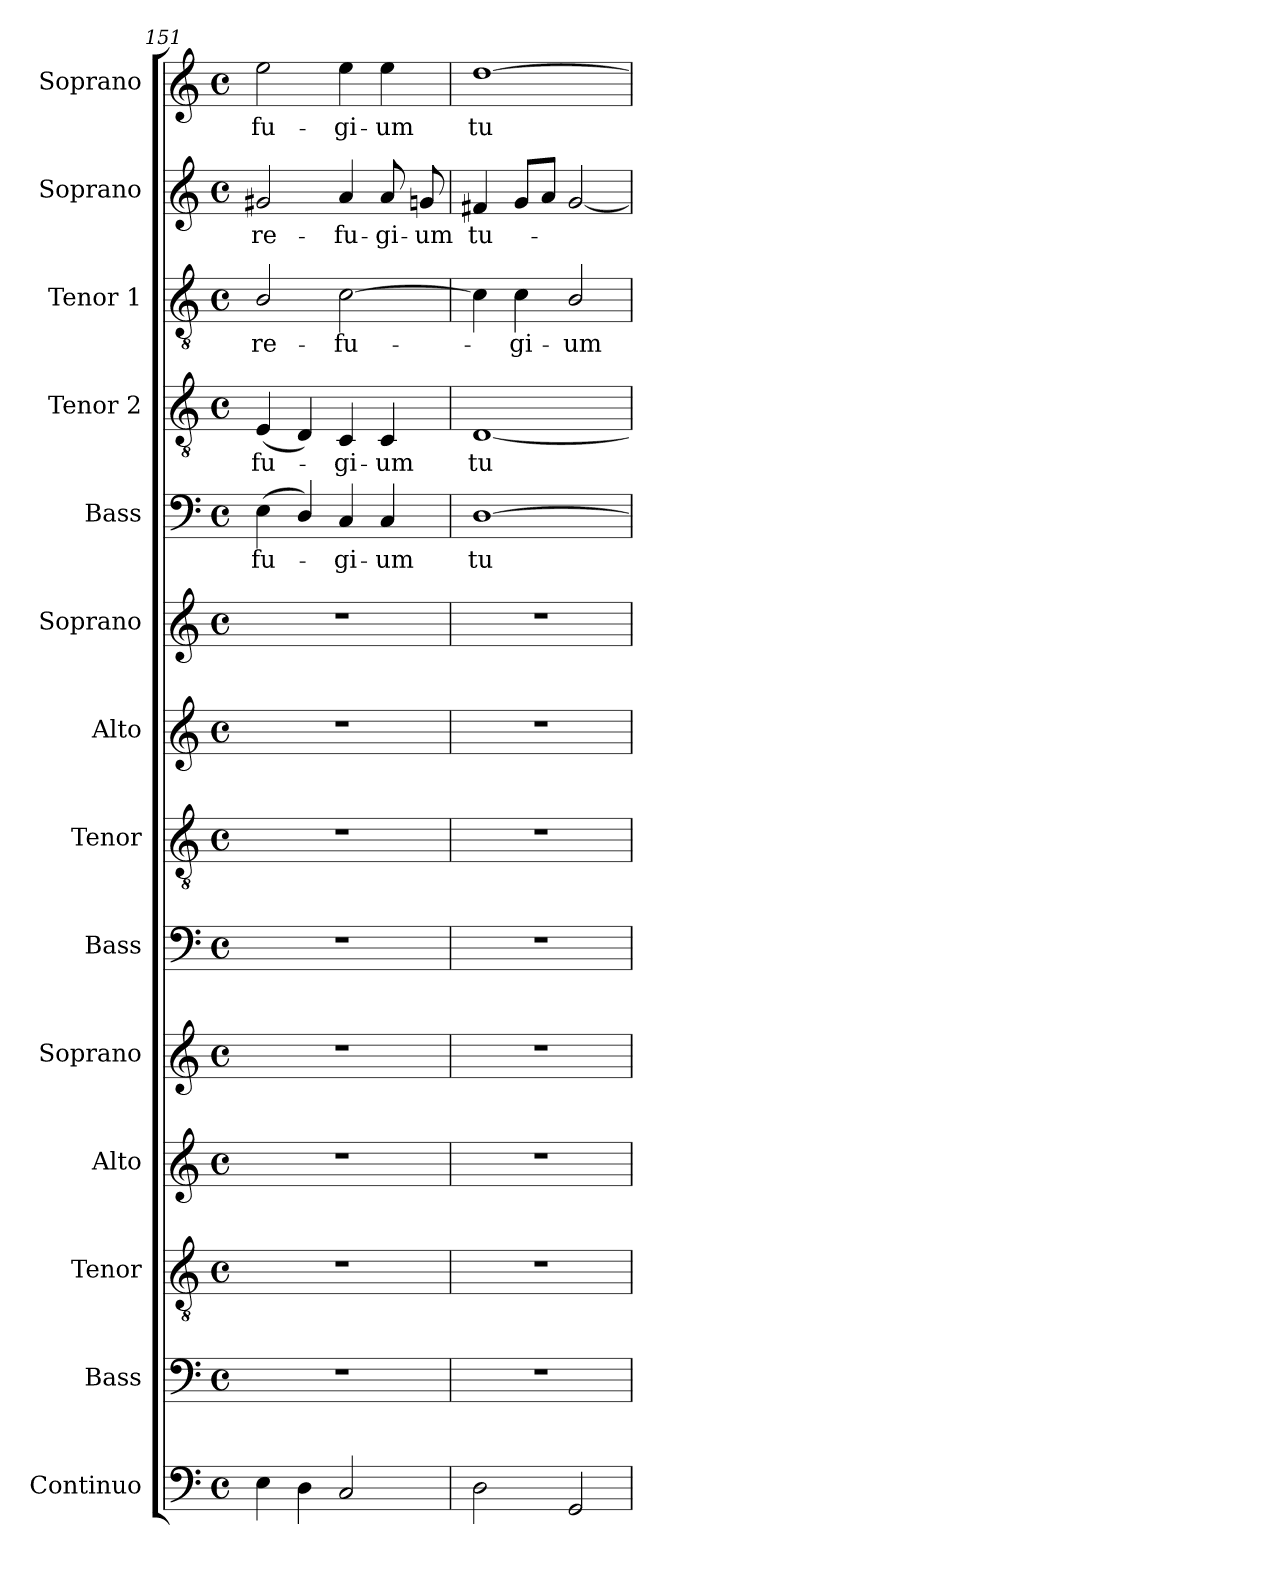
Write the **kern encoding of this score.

**kern	**kern	**kern	**kern	**kern	**kern	**kern	**kern	**kern	**kern	**text	**kern	**text	**kern	**text	**kern	**text	**kern	**text
*part14	*part13	*part12	*part11	*part10	*part9	*part8	*part7	*part6	*part5	*part5	*part4	*part4	*part3	*part3	*part2	*part2	*part1	*part1
*staff14	*staff13	*staff12	*staff11	*staff10	*staff9	*staff8	*staff7	*staff6	*staff5	*staff5	*staff4	*staff4	*staff3	*staff3	*staff2	*staff2	*staff1	*staff1
*I"Continuo	*I"Bass	*I"Tenor	*I"Alto	*I"Soprano	*I"Bass	*I"Tenor	*I"Alto	*I"Soprano	*I"Bass	*	*I"Tenor 2	*	*I"Tenor 1	*	*I"Soprano	*	*I"Soprano	*
*I'Cont.	*I'B.	*I'T.	*I'A.	*I'S.	*I'B.	*I'T.	*I'A.	*I'S.	*I'B.	*	*I'T2.	*	*I'T1.	*	*I'S.	*	*I'S.	*
*clefF4	*clefF4	*clefGv2	*clefG2	*clefG2	*clefF4	*clefGv2	*clefG2	*clefG2	*clefF4	*	*clefGv2	*	*clefGv2	*	*clefG2	*	*clefG2	*
*	*	*ITrd7c12	*	*	*	*ITrd7c12	*	*	*	*	*ITrd7c12	*	*ITrd7c12	*	*	*	*	*
*k[]	*k[]	*k[]	*k[]	*k[]	*k[]	*k[]	*k[]	*k[]	*k[]	*	*k[]	*	*k[]	*	*k[]	*	*k[]	*
*C:	*C:	*C:	*C:	*C:	*C:	*C:	*C:	*C:	*C:	*	*C:	*	*C:	*	*C:	*	*C:	*
*M4/4	*M4/4	*M4/4	*M4/4	*M4/4	*M4/4	*M4/4	*M4/4	*M4/4	*M4/4	*	*M4/4	*	*M4/4	*	*M4/4	*	*M4/4	*
*met(c)	*met(c)	*met(c)	*met(c)	*met(c)	*met(c)	*met(c)	*met(c)	*met(c)	*met(c)	*	*met(c)	*	*met(c)	*	*met(c)	*	*met(c)	*
=151	=151	=151	=151	=151	=151	=151	=151	=151	=151	=151	=151	=151	=151	=151	=151	=151	=151	=151
!	!	!	!	!	!	!	!	!	!	!LO:LY:b:color=#000000	!	!	!	!	!	!	!	!
!	!	!	!	!	!	!	!	!	!	!	!	!LO:LY:b:color=#000000	!	!	!	!	!	!
!	!	!	!	!	!	!	!	!	!	!	!	!	!	!LO:LY:b:color=#000000	!	!	!	!
!	!	!	!	!	!	!	!	!	!	!	!	!	!	!	!	!LO:LY:b:color=#000000	!	!
!	!	!	!	!	!	!	!	!	!	!	!	!	!	!	!	!	!	!LO:LY:b:color=#000000
4Ei\	1r	1r	1r	1r	1r	1r	1r	1r	(4Ei\	-fu-	(4EEi/	-fu-	2BBi/	re-	2g#Xi/	re-	2eei\	-fu-
4Di\	.	.	.	.	.	.	.	.	4Di/)	.	4DDi/)	.	.	.	.	.	.	.
!	!	!	!	!	!	!	!	!	!	!LO:LY:b:color=#000000	!	!	!	!	!	!	!	!
!	!	!	!	!	!	!	!	!	!	!	!	!LO:LY:b:color=#000000	!	!	!	!	!	!
!	!	!	!	!	!	!	!	!	!	!	!	!	!	!LO:LY:b:color=#000000	!	!	!	!
!	!	!	!	!	!	!	!	!	!	!	!	!	!	!	!	!LO:LY:b:color=#000000	!	!
!	!	!	!	!	!	!	!	!	!	!	!	!	!	!	!	!	!	!LO:LY:b:color=#000000
2Ci/	.	.	.	.	.	.	.	.	4Ci/	-gi-	4CCi/	-gi-	[2Ci\	-fu-	4ai/	-fu-	4eei\	-gi-
!	!	!	!	!	!	!	!	!	!	!LO:LY:b:color=#000000	!	!	!	!	!	!	!	!
!	!	!	!	!	!	!	!	!	!	!	!	!LO:LY:b:color=#000000	!	!	!	!	!	!
!	!	!	!	!	!	!	!	!	!	!	!	!	!	!	!	!LO:LY:b:color=#000000	!	!
!	!	!	!	!	!	!	!	!	!	!	!	!	!	!	!	!	!	!LO:LY:b:color=#000000
.	.	.	.	.	.	.	.	.	4Ci/	-um	4CCi/	-um	.	.	8ai/	-gi-	4eei\	-um
!	!	!	!	!	!	!	!	!	!	!	!	!	!	!	!	!LO:LY:b:color=#000000	!	!
.	.	.	.	.	.	.	.	.	.	.	.	.	.	.	8gni/	-um	.	.
=152	=152	=152	=152	=152	=152	=152	=152	=152	=152	=152	=152	=152	=152	=152	=152	=152	=152	=152
!	!	!	!	!	!	!	!	!	!	!LO:LY:b:color=#000000	!	!	!	!	!	!	!	!
!	!	!	!	!	!	!	!	!	!	!	!	!LO:LY:b:color=#000000	!	!	!	!	!	!
!	!	!	!	!	!	!	!	!	!	!	!	!	!	!	!	!LO:LY:b:color=#000000	!	!
!	!	!	!	!	!	!	!	!	!	!	!	!	!	!	!	!	!	!LO:LY:b:color=#000000
2Di\	1r	1r	1r	1r	1r	1r	1r	1r	[1Di	tu-	[1DDi	tu-	4Ci\]	.	4f#Xi/	tu-	[1ddi	tu-
!	!	!	!	!	!	!	!	!	!	!	!	!	!	!LO:LY:b:color=#000000	!	!	!	!
.	.	.	.	.	.	.	.	.	.	.	.	.	4Ci\	-gi-	8gi/L	.	.	.
.	.	.	.	.	.	.	.	.	.	.	.	.	.	.	8ai/J	.	.	.
!	!	!	!	!	!	!	!	!	!	!	!	!	!	!LO:LY:b:color=#000000	!	!	!	!
2GGi/	.	.	.	.	.	.	.	.	.	.	.	.	2BBi/	-um	[2gi/	.	.	.
=	=	=	=	=	=	=	=	=	=	=	=	=	=	=	=	=	=	=
*-	*-	*-	*-	*-	*-	*-	*-	*-	*-	*-	*-	*-	*-	*-	*-	*-	*-	*-
